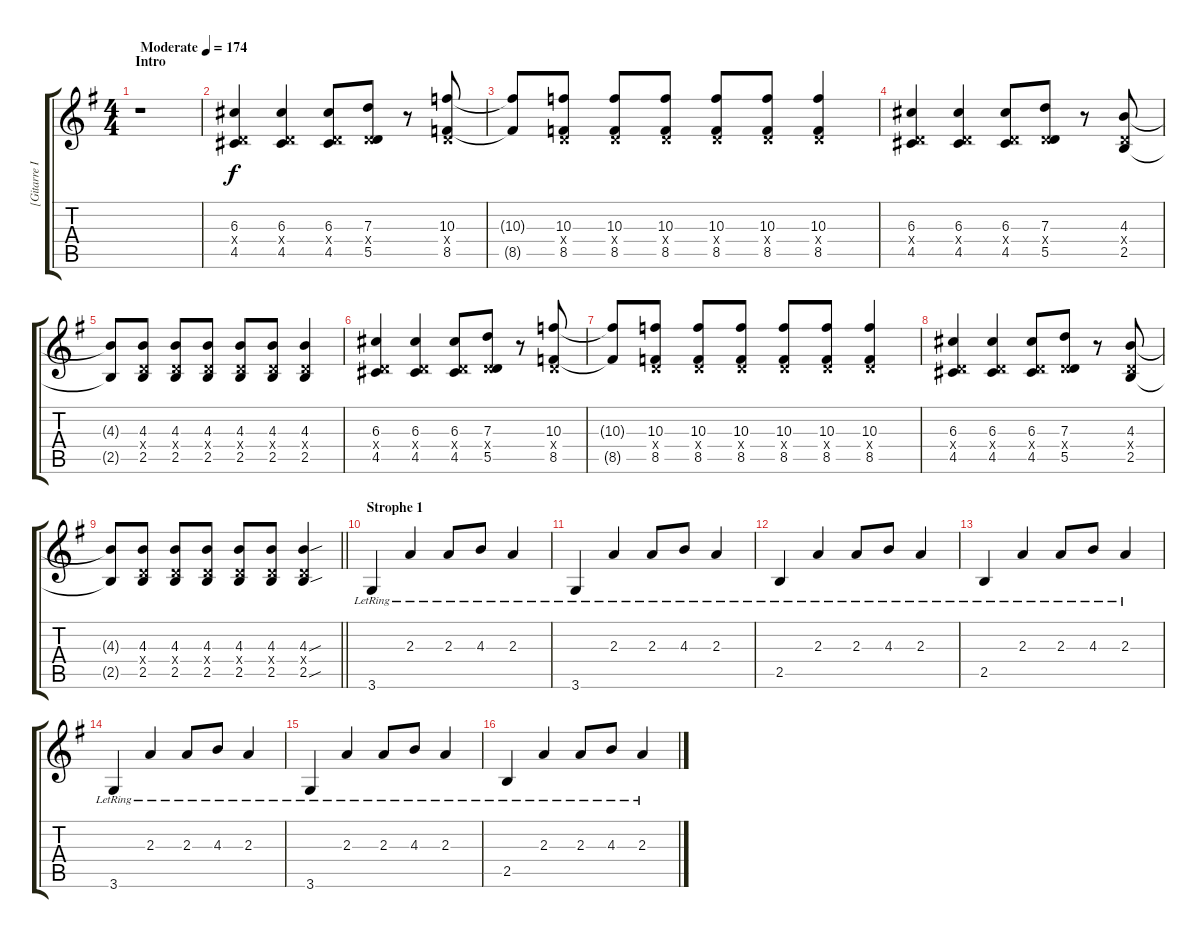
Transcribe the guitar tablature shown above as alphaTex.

\track ("[Gitarre I]" "[Gitarre I") {instrument overdrivenguitar}
\staff {score tabs}
\tuning (E4 B3 G3 D3 A2 E2) {hide}
\ts (4 4)
\section ("" "Intro")
\tempo (174 "Moderate")
\clef g2
\ks g
r.1{dy f instrument overdrivenguitar} |
(6.3 0.4{x} 4.5).4 (6.3 0.4{x} 4.5).4 (6.3 0.4{x} 4.5).8 (7.3 0.4{x} 5.5).8 r.8 (10.3 0.4{x} 8.5).8 |
(10.3{t} 8.5{t}).8 (10.3 0.4{x} 8.5).8 (10.3 0.4{x} 8.5).8 (10.3 0.4{x} 8.5).8 (10.3 0.4{x} 8.5).8 (10.3 0.4{x} 8.5).8 (10.3 0.4{x} 8.5).4 |
(6.3 0.4{x} 4.5).4 (6.3 0.4{x} 4.5).4 (6.3 0.4{x} 4.5).8 (7.3 0.4{x} 5.5).8 r.8 (4.3 0.4{x} 2.5).8 |
(4.3{t} 2.5{t}).8 (4.3 0.4{x} 2.5).8 (4.3 0.4{x} 2.5).8 (4.3 0.4{x} 2.5).8 (4.3 0.4{x} 2.5).8 (4.3 0.4{x} 2.5).8 (4.3 0.4{x} 2.5).4 |
(6.3 0.4{x} 4.5).4 (6.3 0.4{x} 4.5).4 (6.3 0.4{x} 4.5).8 (7.3 0.4{x} 5.5).8 r.8 (10.3 0.4{x} 8.5).8 |
(10.3{t} 8.5{t}).8 (10.3 0.4{x} 8.5).8 (10.3 0.4{x} 8.5).8 (10.3 0.4{x} 8.5).8 (10.3 0.4{x} 8.5).8 (10.3 0.4{x} 8.5).8 (10.3 0.4{x} 8.5).4 |
(6.3 0.4{x} 4.5).4 (6.3 0.4{x} 4.5).4 (6.3 0.4{x} 4.5).8 (7.3 0.4{x} 5.5).8 r.8 (4.3 0.4{x} 2.5).8 |
\barLineRight lightlight
(4.3{t} 2.5{t}).8 (4.3 0.4{x} 2.5).8 (4.3 0.4{x} 2.5).8 (4.3 0.4{x} 2.5).8 (4.3 0.4{x} 2.5).8 (4.3 0.4{x} 2.5).8 (4.3{sou} 0.4{x} 2.5{sou}).4 |
\section ("" "Strophe 1")
3.6{lr}.4{volume 16 instrument electricguitarclean} 2.3{lr}.4 2.3{lr}.8 4.3{lr}.8 2.3{lr}.4 |
3.6{lr}.4 2.3{lr}.4 2.3{lr}.8 4.3{lr}.8 2.3{lr}.4 |
2.5{lr}.4 2.3{lr}.4 2.3{lr}.8 4.3{lr}.8 2.3{lr}.4 |
2.5{lr}.4 2.3{lr}.4 2.3{lr}.8 4.3{lr}.8 2.3{lr}.4 |
3.6{lr}.4 2.3{lr}.4 2.3{lr}.8 4.3{lr}.8 2.3{lr}.4 |
3.6{lr}.4 2.3{lr}.4 2.3{lr}.8 4.3{lr}.8 2.3{lr}.4 |
2.5{lr}.4 2.3{lr}.4 2.3{lr}.8 4.3{lr}.8 2.3{lr}.4
